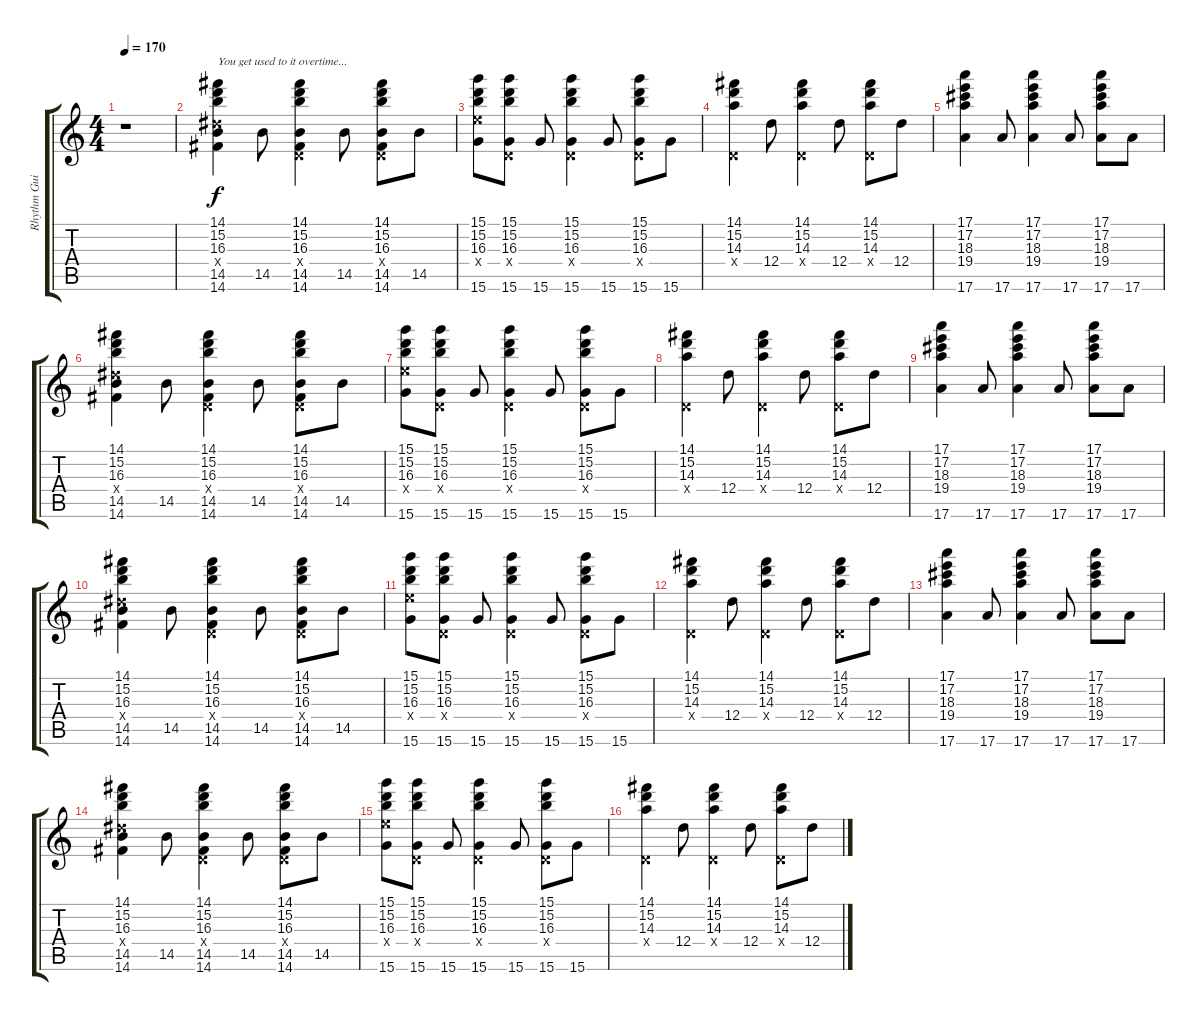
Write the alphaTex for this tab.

\track ("Rhythm Guitar" "Rhythm Gui") {instrument acousticguitarsteel}
\staff {score tabs}
\tuning (E4 B3 G3 D3 A2 E2) {hide}
\ts (4 4)
\tempo 170
\clef g2
\ks c
r.1{dy f} |
(14.1 15.2 16.3 13.4{x} 14.5 14.6).4{txt "You get used to it overtime..."} 14.5.8 (14.1 15.2 16.3 0.4{x} 14.5 14.6).4 14.5.8 (14.1 15.2 16.3 0.4{x} 14.5 14.6).8 14.5.8 |
(15.1 15.2 16.3 14.4{x} 15.6).8 (15.1 15.2 16.3 0.4{x} 15.6).8 15.6.8 (15.1 15.2 16.3 0.4{x} 15.6).4 15.6.8 (15.1 15.2 16.3 0.4{x} 15.6).8 15.6.8 |
(14.1 15.2 14.3 0.4{x}).4 12.4.8 (14.1 15.2 14.3 0.4{x}).4 12.4.8 (14.1 15.2 14.3 0.4{x}).8 12.4.8 |
(17.1 17.2 18.3 19.4 17.6).4 17.6.8 (17.1 17.2 18.3 19.4 17.6).4 17.6.8 (17.1 17.2 18.3 19.4 17.6).8 17.6.8 |
(14.1 15.2 16.3 13.4{x} 14.5 14.6).4 14.5.8 (14.1 15.2 16.3 0.4{x} 14.5 14.6).4 14.5.8 (14.1 15.2 16.3 0.4{x} 14.5 14.6).8 14.5.8 |
(15.1 15.2 16.3 14.4{x} 15.6).8 (15.1 15.2 16.3 0.4{x} 15.6).8 15.6.8 (15.1 15.2 16.3 0.4{x} 15.6).4 15.6.8 (15.1 15.2 16.3 0.4{x} 15.6).8 15.6.8 |
(14.1 15.2 14.3 0.4{x}).4 12.4.8 (14.1 15.2 14.3 0.4{x}).4 12.4.8 (14.1 15.2 14.3 0.4{x}).8 12.4.8 |
(17.1 17.2 18.3 19.4 17.6).4 17.6.8 (17.1 17.2 18.3 19.4 17.6).4 17.6.8 (17.1 17.2 18.3 19.4 17.6).8 17.6.8 |
(14.1 15.2 16.3 13.4{x} 14.5 14.6).4 14.5.8 (14.1 15.2 16.3 0.4{x} 14.5 14.6).4 14.5.8 (14.1 15.2 16.3 0.4{x} 14.5 14.6).8 14.5.8 |
(15.1 15.2 16.3 14.4{x} 15.6).8 (15.1 15.2 16.3 0.4{x} 15.6).8 15.6.8 (15.1 15.2 16.3 0.4{x} 15.6).4 15.6.8 (15.1 15.2 16.3 0.4{x} 15.6).8 15.6.8 |
(14.1 15.2 14.3 0.4{x}).4 12.4.8 (14.1 15.2 14.3 0.4{x}).4 12.4.8 (14.1 15.2 14.3 0.4{x}).8 12.4.8 |
(17.1 17.2 18.3 19.4 17.6).4 17.6.8 (17.1 17.2 18.3 19.4 17.6).4 17.6.8 (17.1 17.2 18.3 19.4 17.6).8 17.6.8 |
(14.1 15.2 16.3 13.4{x} 14.5 14.6).4 14.5.8 (14.1 15.2 16.3 0.4{x} 14.5 14.6).4 14.5.8 (14.1 15.2 16.3 0.4{x} 14.5 14.6).8 14.5.8 |
(15.1 15.2 16.3 14.4{x} 15.6).8 (15.1 15.2 16.3 0.4{x} 15.6).8 15.6.8 (15.1 15.2 16.3 0.4{x} 15.6).4 15.6.8 (15.1 15.2 16.3 0.4{x} 15.6).8 15.6.8 |
(14.1 15.2 14.3 0.4{x}).4 12.4.8 (14.1 15.2 14.3 0.4{x}).4 12.4.8 (14.1 15.2 14.3 0.4{x}).8 12.4.8
